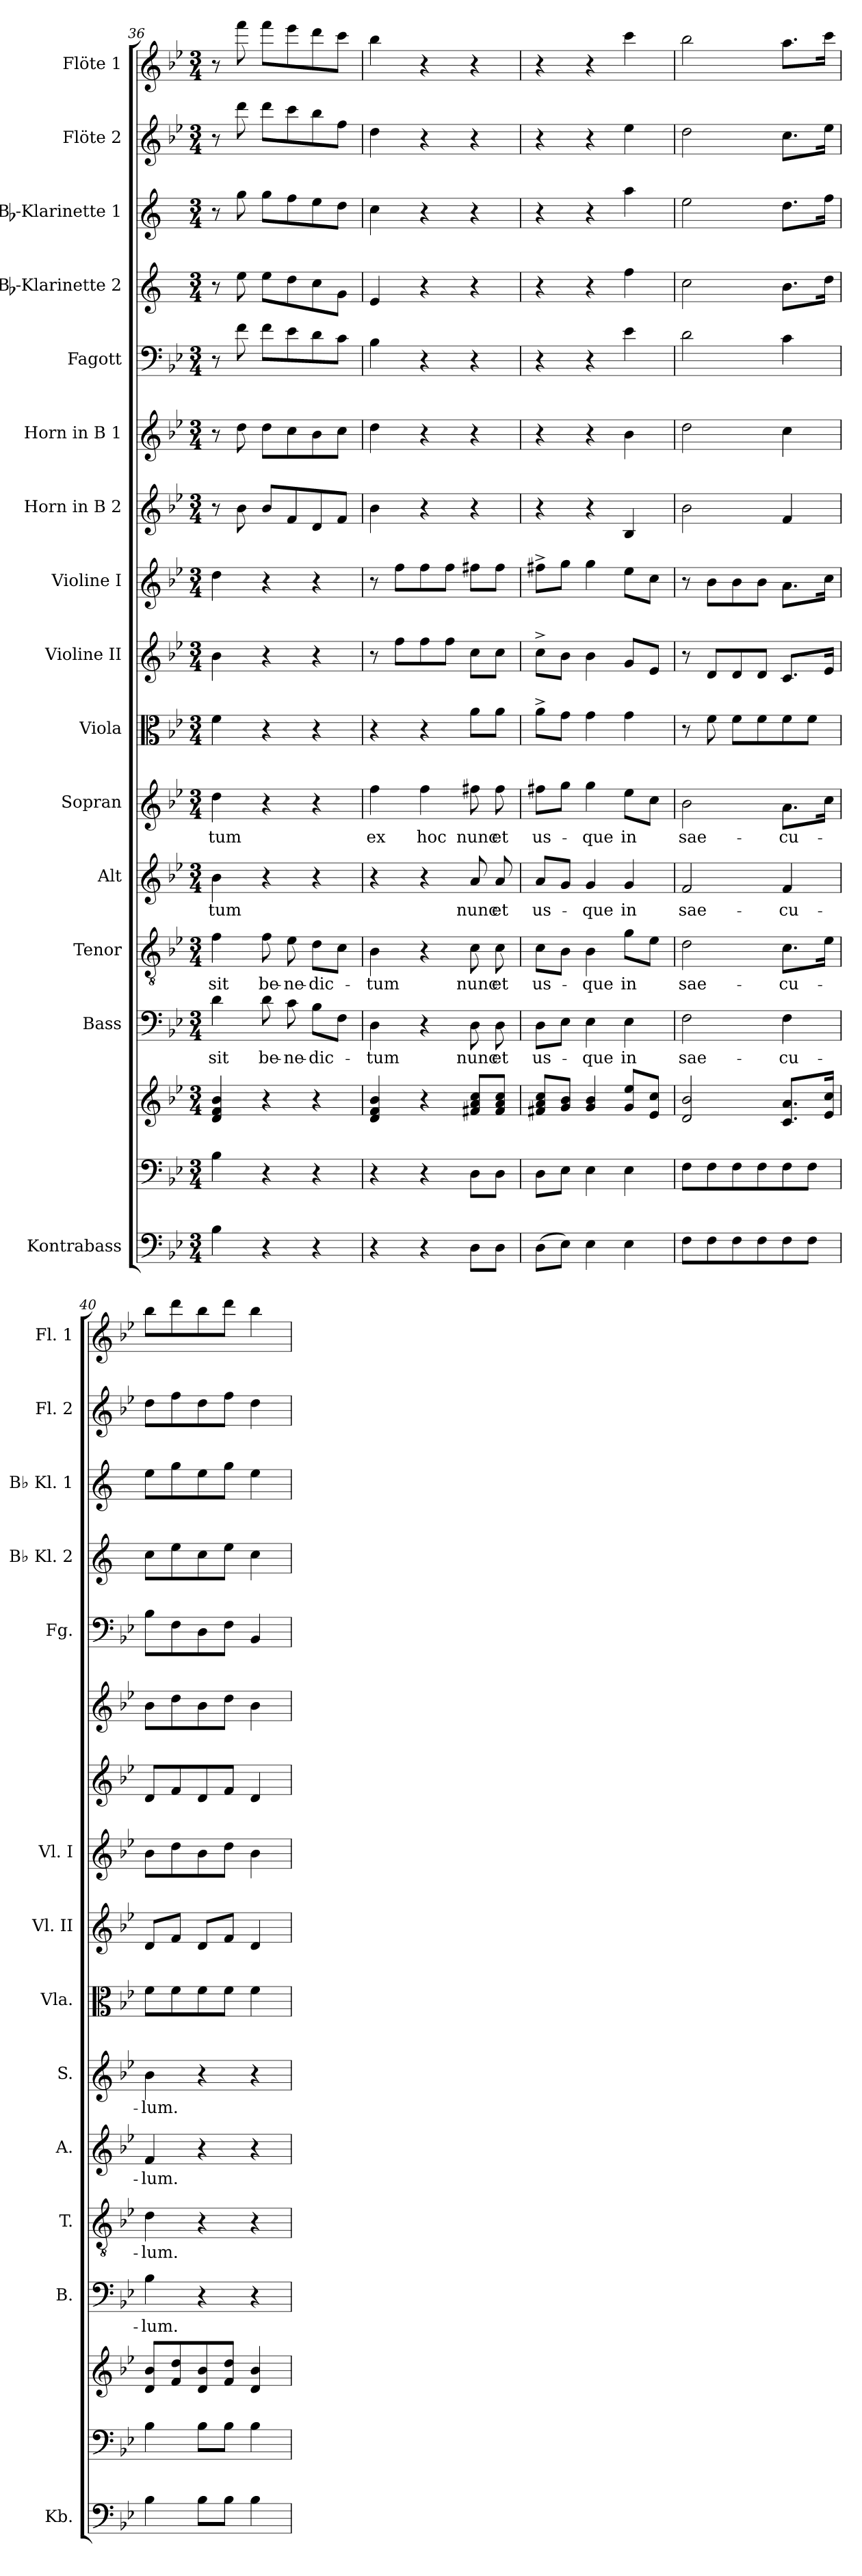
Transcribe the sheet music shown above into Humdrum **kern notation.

**kern	**kern	**kern	**kern	**text	**kern	**text	**kern	**text	**kern	**text	**kern	**kern	**kern	**kern	**kern	**kern	**kern	**kern	**kern	**kern
*part16	*part15	*part15	*part14	*part14	*part13	*part13	*part12	*part12	*part11	*part11	*part10	*part9	*part8	*part7	*part6	*part5	*part4	*part3	*part2	*part1
*staff17	*staff16	*staff15	*staff14	*staff14	*staff13	*staff13	*staff12	*staff12	*staff11	*staff11	*staff10	*staff9	*staff8	*staff7	*staff6	*staff5	*staff4	*staff3	*staff2	*staff1
*I"Kontrabass	*	*	*I"Bass	*	*I"Tenor	*	*I"Alt	*	*I"Sopran	*	*I"Viola	*I"Violine II	*I"Violine I	*I"Horn in B 2	*I"Horn in B 1	*I"Fagott	*I"Bb-Klarinette 2	*I"Bb-Klarinette 1	*I"Flöte 2	*I"Flöte 1
*I'Kb.	*	*	*I'B.	*	*I'T.	*	*I'A.	*	*I'S.	*	*I'Vla.	*I'Vl. II	*I'Vl. I	*	*	*I'Fg.	*I'Bb Kl. 2	*I'Bb Kl. 1	*I'Fl. 2	*I'Fl. 1
*clefF4	*clefF4	*clefG2	*clefF4	*	*clefGv2	*	*clefG2	*	*clefG2	*	*clefC3	*clefG2	*clefG2	*clefG2	*clefG2	*clefF4	*clefG2	*clefG2	*clefG2	*clefG2
*ITrd7c12	*	*	*	*	*	*	*	*	*	*	*	*	*	*ITrd8c14	*ITrd8c14	*	*ITrd1c2	*ITrd1c2	*	*
*k[b-e-]	*k[b-e-]	*k[b-e-]	*k[b-e-]	*	*k[b-e-]	*	*k[b-e-]	*	*k[b-e-]	*	*k[b-e-]	*k[b-e-]	*k[b-e-]	*k[b-e-]	*k[b-e-]	*k[b-e-]	*k[b-e-]	*k[b-e-]	*k[b-e-]	*k[b-e-]
*B-:	*B-:	*B-:	*B-:	*	*B-:	*	*B-:	*	*B-:	*	*B-:	*B-:	*B-:	*B-:	*B-:	*B-:	*B-:	*B-:	*B-:	*B-:
*M3/4	*M3/4	*M3/4	*M3/4	*	*M3/4	*	*M3/4	*	*M3/4	*	*M3/4	*M3/4	*M3/4	*M3/4	*M3/4	*M3/4	*M3/4	*M3/4	*M3/4	*M3/4
=36	=36	=36	=36	=36	=36	=36	=36	=36	=36	=36	=36	=36	=36	=36	=36	=36	=36	=36	=36	=36
!	!	!	!	!LO:LY:b	!	!LO:LY:b	!	!LO:LY:b	!	!LO:LY:b	!	!	!	!	!	!	!	!	!	!
4BB-\	4B-\	4d/ 4f/ 4b-/	4d\	sit	4f\	sit	4b-\	-tum	4dd\	-tum	4f\	4b-\	4dd\	8r	8r	8r	8r	8r	8r	8r
.	.	.	.	.	.	.	.	.	.	.	.	.	.	8B-\	8d\	8f\	8dd\	8ff\	8ddd\	8fff\
!	!	!	!	!LO:LY:b	!	!LO:LY:b	!	!	!	!	!	!	!	!	!	!	!	!	!	!
4r	4r	4r	8d\	be-	8f\	be-	4r	.	4r	.	4r	4r	4r	8B-/L	8d\L	8f\L	8dd\L	8ff\L	8ddd\L	8fff\L
!	!	!	!	!LO:LY:b	!	!LO:LY:b	!	!	!	!	!	!	!	!	!	!	!	!	!	!
.	.	.	8c\	-ne-	8e-\	-ne-	.	.	.	.	.	.	.	8F/	8c\	8e-\	8cc\	8ee-\	8ccc\	8eee-\
!	!	!	!	!LO:LY:b	!	!LO:LY:b	!	!	!	!	!	!	!	!	!	!	!	!	!	!
4r	4r	4r	8B-\L	-dic-	8d\L	-dic-	4r	.	4r	.	4r	4r	4r	8D/	8B-\	8d\	8b-\	8dd\	8bb-\	8ddd\
.	.	.	8F\J	.	8c\J	.	.	.	.	.	.	.	.	8F/J	8c\J	8c\J	8f\J	8cc\J	8ff\J	8ccc\J
=37	=37	=37	=37	=37	=37	=37	=37	=37	=37	=37	=37	=37	=37	=37	=37	=37	=37	=37	=37	=37
!	!	!	!	!LO:LY:b	!	!LO:LY:b	!	!	!	!LO:LY:b	!	!	!	!	!	!	!	!	!	!
4r	4r	4d/ 4f/ 4b-/	4D\	-tum	4B-\	-tum	4r	.	4ff\	ex	4r	8r	8r	4B-\	4d\	4B-\	4d/	4b-\	4dd\	4bb-\
.	.	.	.	.	.	.	.	.	.	.	.	8ff\L	8ff\L	.	.	.	.	.	.	.
!	!	!	!	!	!	!	!	!	!	!LO:LY:b	!	!	!	!	!	!	!	!	!	!
4r	4r	4r	4r	.	4r	.	4r	.	4ff\	hoc	4r	8ff\	8ff\	4r	4r	4r	4r	4r	4r	4r
.	.	.	.	.	.	.	.	.	.	.	.	8ff\J	8ff\J	.	.	.	.	.	.	.
!	!	!	!	!LO:LY:b	!	!LO:LY:b	!	!LO:LY:b	!	!LO:LY:b	!	!	!	!	!	!	!	!	!	!
8DD\L	8D\L	8f#X/ 8a/ 8cc/L	8D\	nunc	8c\	nunc	8a/	nunc	8ff#X\	nunc	8a\L	8cc\L	8ff#X\L	4r	4r	4r	4r	4r	4r	4r
!	!	!	!	!LO:LY:b	!	!LO:LY:b	!	!LO:LY:b	!	!LO:LY:b	!	!	!	!	!	!	!	!	!	!
8DD\J	8D\J	8f#/ 8a/ 8cc/J	8D\	et	8c\	et	8a/	et	8ff#\	et	8a\J	8cc\J	8ff#\J	.	.	.	.	.	.	.
=38	=38	=38	=38	=38	=38	=38	=38	=38	=38	=38	=38	=38	=38	=38	=38	=38	=38	=38	=38	=38
!	!	!	!	!LO:LY:b	!	!LO:LY:b	!	!LO:LY:b	!	!LO:LY:b	!	!	!	!	!	!	!	!	!	!
(>8DD\L	8D\L	8f#X/ 8a/ 8cc/L	8D\L	us-	8c\L	us-	8a/L	us-	8ff#X\L	us-	8a^>\L	8cc^>\L	8ff#X^>\L	4r	4r	4r	4r	4r	4r	4r
8EE-\J)	8E-\J	8g/ 8b-/J	8E-\J	.	8B-\J	.	8g/J	.	8gg\J	.	8g\J	8b-\J	8gg\J	.	.	.	.	.	.	.
!	!	!	!	!LO:LY:b	!	!LO:LY:b	!	!LO:LY:b	!	!LO:LY:b	!	!	!	!	!	!	!	!	!	!
4EE-\	4E-\	4g/ 4b-/	4E-\	-que	4B-\	-que	4g/	-que	4gg\	-que	4g\	4b-\	4gg\	4r	4r	4r	4r	4r	4r	4r
!	!	!	!	!LO:LY:b	!	!LO:LY:b	!	!LO:LY:b	!	!LO:LY:b	!	!	!	!	!	!	!	!	!	!
4EE-\	4E-\	8g/ 8ee-/L	4E-\	in	8g\L	in	4g/	in	8ee-\L	in	4g\	8g/L	8ee-\L	4BB-/	4B-\	4e-\	4ee-\	4gg\	4ee-\	4ccc\
.	.	8e-/ 8cc/J	.	.	8e-\J	.	.	.	8cc\J	.	.	8e-/J	8cc\J	.	.	.	.	.	.	.
=39	=39	=39	=39	=39	=39	=39	=39	=39	=39	=39	=39	=39	=39	=39	=39	=39	=39	=39	=39	=39
!	!	!	!	!LO:LY:b	!	!LO:LY:b	!	!LO:LY:b	!	!LO:LY:b	!	!	!	!	!	!	!	!	!	!
8FF\L	8F\L	2d/ 2b-/	2F\	sae-	2d\	sae-	2f/	sae-	2b-\	sae-	8r	8r	8r	2B-\	2d\	2d\	2b-\	2dd\	2dd\	2bb-\
8FF\	8F\	.	.	.	.	.	.	.	.	.	8f\	8d/L	8b-\L	.	.	.	.	.	.	.
8FF\	8F\	.	.	.	.	.	.	.	.	.	8f\L	8d/	8b-\	.	.	.	.	.	.	.
8FF\	8F\	.	.	.	.	.	.	.	.	.	8f\	8d/J	8b-\J	.	.	.	.	.	.	.
!	!	!	!	!LO:LY:b	!	!LO:LY:b	!	!LO:LY:b	!	!LO:LY:b	!	!	!	!	!	!	!	!	!	!
8FF\	8F\	8.c/ 8.a/L	4F\	-cu-	8.c\L	-cu-	4f/	-cu-	8.a\L	-cu-	8f\	8.c/L	8.a\L	4F/	4c\	4c\	8.a\L	8.cc\L	8.cc\L	8.aa\L
8FF\J	8F\J	.	.	.	.	.	.	.	.	.	8f\J	.	.	.	.	.	.	.	.	.
.	.	16e-/ 16cc/Jk	.	.	16e-\Jk	.	.	.	16cc\Jk	.	.	16e-/Jk	16cc\Jk	.	.	.	16cc\Jk	16ee-\Jk	16ee-\Jk	16ccc\Jk
=40	=40	=40	=40	=40	=40	=40	=40	=40	=40	=40	=40	=40	=40	=40	=40	=40	=40	=40	=40	=40
!	!	!	!	!LO:LY:b	!	!LO:LY:b	!	!LO:LY:b	!	!LO:LY:b	!	!	!	!	!	!	!	!	!	!
4BB-\	4B-\	8d/ 8b-/L	4B-\	-lum.	4d\	-lum.	4f/	-lum.	4b-\	-lum.	8f\L	8d/L	8b-\L	8D/L	8B-\L	8B-\L	8b-\L	8dd\L	8dd\L	8bb-\L
.	.	8f/ 8dd/	.	.	.	.	.	.	.	.	8f\	8f/J	8dd\	8F/	8d\	8F\	8dd\	8ff\	8ff\	8ddd\
8BB-\L	8B-\L	8d/ 8b-/	4r	.	4r	.	4r	.	4r	.	8f\	8d/L	8b-\	8D/	8B-\	8D\	8b-\	8dd\	8dd\	8bb-\
8BB-\J	8B-\J	8f/ 8dd/J	.	.	.	.	.	.	.	.	8f\J	8f/J	8dd\J	8F/J	8d\J	8F\J	8dd\J	8ff\J	8ff\J	8ddd\J
4BB-\	4B-\	4d/ 4b-/	4r	.	4r	.	4r	.	4r	.	4f\	4d/	4b-\	4D/	4B-\	4BB-/	4b-\	4dd\	4dd\	4bb-\
=	=	=	=	=	=	=	=	=	=	=	=	=	=	=	=	=	=	=	=	=
*-	*-	*-	*-	*-	*-	*-	*-	*-	*-	*-	*-	*-	*-	*-	*-	*-	*-	*-	*-	*-
